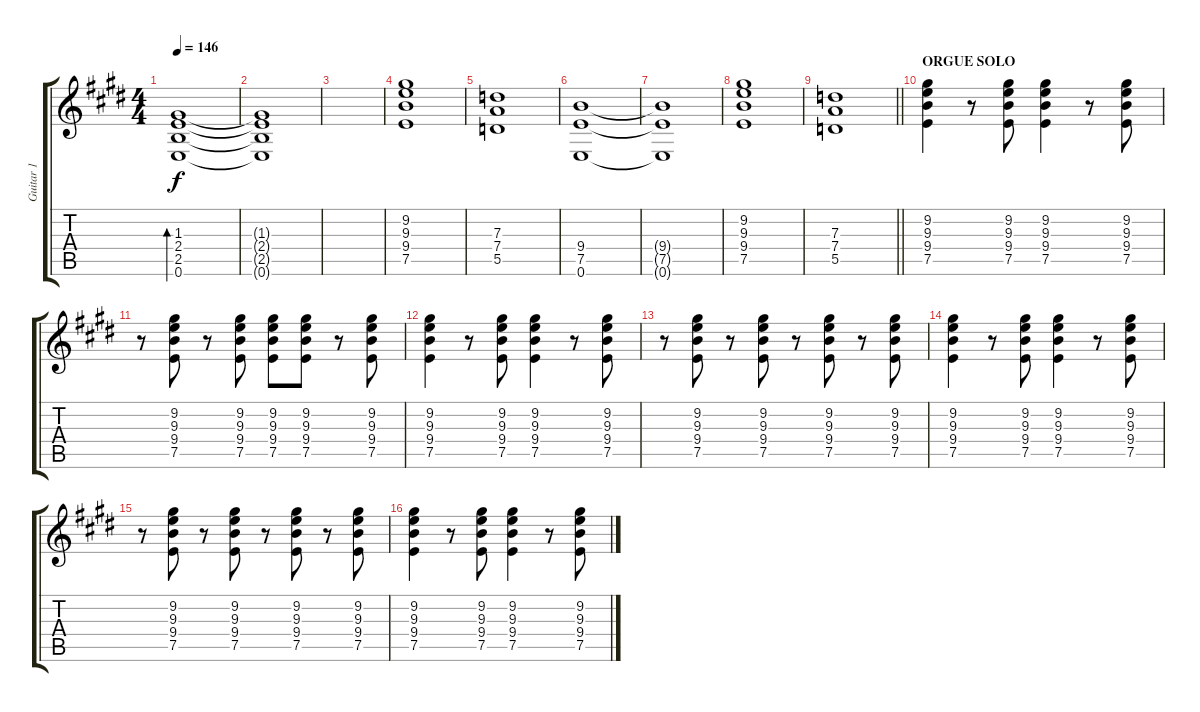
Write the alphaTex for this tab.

\track ("Guitar 1" "Guitar 1") {instrument distortionguitar}
\staff {score tabs}
\tuning (E4 B3 G3 D3 A2 E2) {hide}
\ts (4 4)
\tempo 146
\clef g2
\ks e
(1.3 2.4 2.5 0.6).1{bd 480 dy f} |
(1.3{t} 2.4{t} 2.5{t} 0.6{t}).1 |
|
(9.2 9.3 9.4 7.5).1 |
(7.3 7.4 5.5).1 |
(9.4 7.5 0.6).1 |
(9.4{t} 7.5{t} 0.6{t}).1 |
(9.2 9.3 9.4 7.5).1 |
\barLineRight lightlight
(7.3 7.4 5.5).1 |
\section ("" "ORGUE SOLO")
(9.2 9.3 9.4 7.5).4 r.8 (9.2 9.3 9.4 7.5).8 (9.2 9.3 9.4 7.5).4 r.8 (9.2 9.3 9.4 7.5).8 |
r.8 (9.2 9.3 9.4 7.5).8 r.8 (9.2 9.3 9.4 7.5).8 (9.2 9.3 9.4 7.5).8 (9.2 9.3 9.4 7.5).8 r.8 (9.2 9.3 9.4 7.5).8 |
(9.2 9.3 9.4 7.5).4 r.8 (9.2 9.3 9.4 7.5).8 (9.2 9.3 9.4 7.5).4 r.8 (9.2 9.3 9.4 7.5).8 |
r.8 (9.2 9.3 9.4 7.5).8 r.8 (9.2 9.3 9.4 7.5).8 r.8 (9.2 9.3 9.4 7.5).8 r.8 (9.2 9.3 9.4 7.5).8 |
(9.2 9.3 9.4 7.5).4 r.8 (9.2 9.3 9.4 7.5).8 (9.2 9.3 9.4 7.5).4 r.8 (9.2 9.3 9.4 7.5).8 |
r.8 (9.2 9.3 9.4 7.5).8 r.8 (9.2 9.3 9.4 7.5).8 r.8 (9.2 9.3 9.4 7.5).8 r.8 (9.2 9.3 9.4 7.5).8 |
(9.2 9.3 9.4 7.5).4 r.8 (9.2 9.3 9.4 7.5).8 (9.2 9.3 9.4 7.5).4 r.8 (9.2 9.3 9.4 7.5).8
